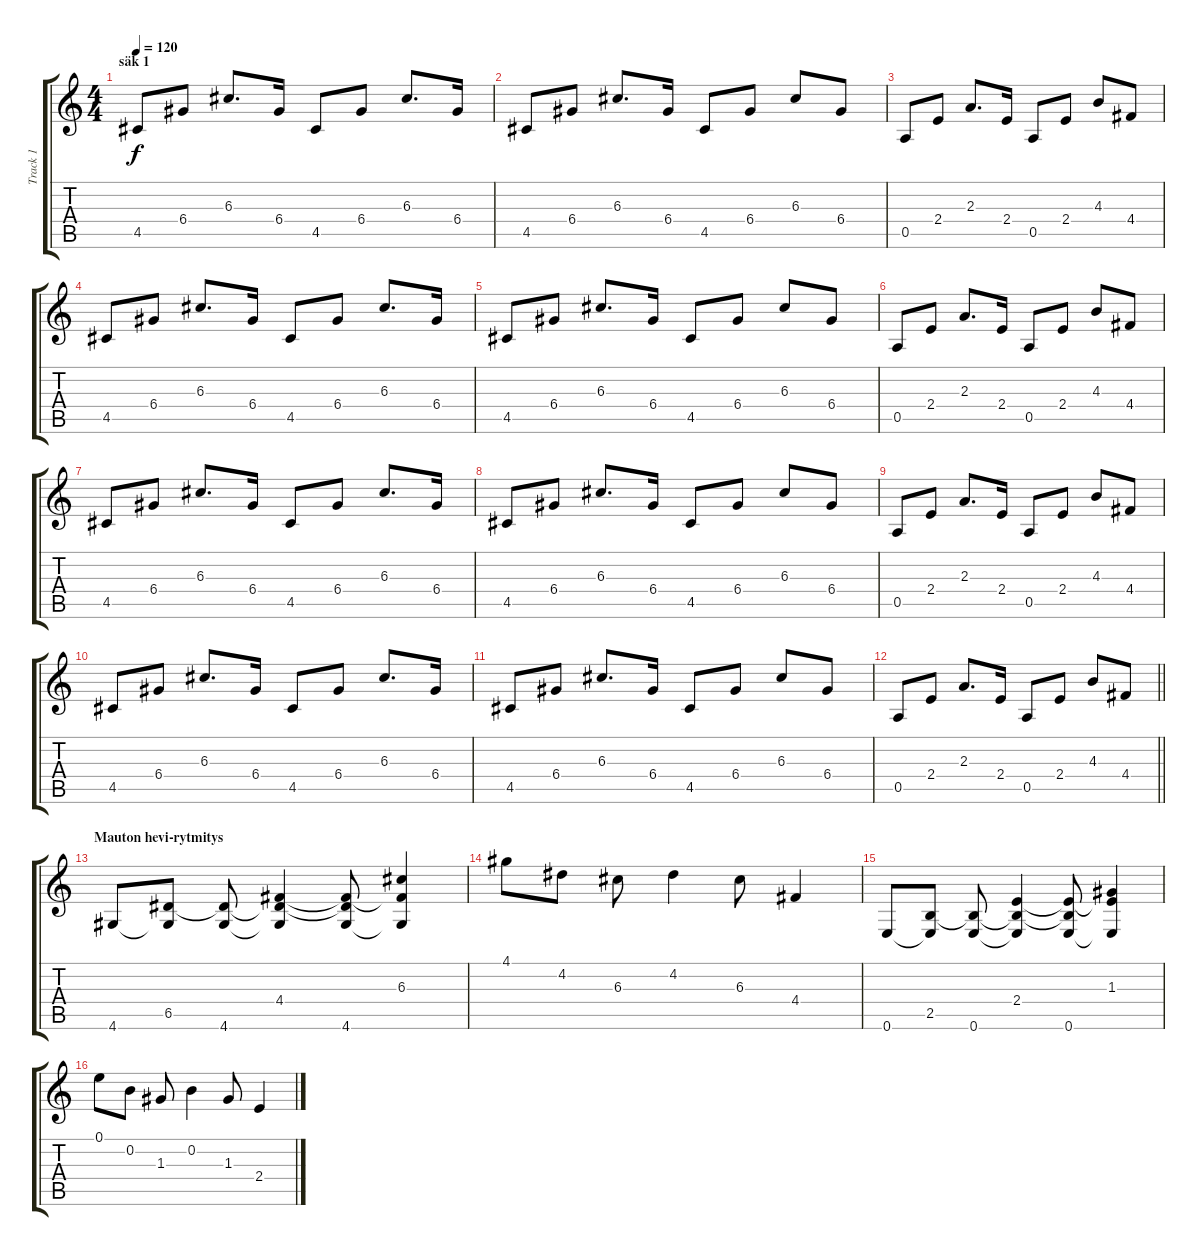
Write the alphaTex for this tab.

\track ("Track 1" "Track 1") {instrument distortionguitar}
\staff {score tabs}
\tuning (E4 B3 G3 D3 A2 E2) {hide}
\ts (4 4)
\section ("" "säk 1")
\tempo 120
\clef g2
\ks c
4.5.8{dy f} 6.4.8 6.3.8{d} 6.4.16 4.5.8 6.4.8 6.3.8{d} 6.4.16 |
4.5.8 6.4.8 6.3.8{d} 6.4.16 4.5.8 6.4.8 6.3.8 6.4.8 |
0.5.8 2.4.8 2.3.8{d} 2.4.16 0.5.8 2.4.8 4.3.8 4.4.8 |
4.5.8 6.4.8 6.3.8{d} 6.4.16 4.5.8 6.4.8 6.3.8{d} 6.4.16 |
4.5.8 6.4.8 6.3.8{d} 6.4.16 4.5.8 6.4.8 6.3.8 6.4.8 |
0.5.8 2.4.8 2.3.8{d} 2.4.16 0.5.8 2.4.8 4.3.8 4.4.8 |
4.5.8 6.4.8 6.3.8{d} 6.4.16 4.5.8 6.4.8 6.3.8{d} 6.4.16 |
4.5.8 6.4.8 6.3.8{d} 6.4.16 4.5.8 6.4.8 6.3.8 6.4.8 |
0.5.8 2.4.8 2.3.8{d} 2.4.16 0.5.8 2.4.8 4.3.8 4.4.8 |
4.5.8 6.4.8 6.3.8{d} 6.4.16 4.5.8 6.4.8 6.3.8{d} 6.4.16 |
4.5.8 6.4.8 6.3.8{d} 6.4.16 4.5.8 6.4.8 6.3.8 6.4.8 |
\barLineRight lightlight
0.5.8 2.4.8 2.3.8{d} 2.4.16 0.5.8 2.4.8 4.3.8 4.4.8 |
\section ("" "Mauton hevi-rytmitys")
4.6.8 (6.5 4.6{t}).8 (6.5{t} 4.6).8 (4.4 6.5{t} 4.6{t}).4 (4.4{t} 6.5{t} 4.6).8 (6.3 4.4{t} 4.6{t}).4 |
4.1.8 4.2.8 6.3.8 4.2.4 6.3.8 4.4.4 |
0.6.8 (2.5 0.6{t}).8 (2.5{t} 0.6).8 (2.4 2.5{t} 0.6{t}).4 (2.4{t} 2.5{t} 0.6).8 (1.3 2.4{t} 0.6{t}).4 |
0.1.8 0.2.8 1.3.8 0.2.4 1.3.8 2.4.4
